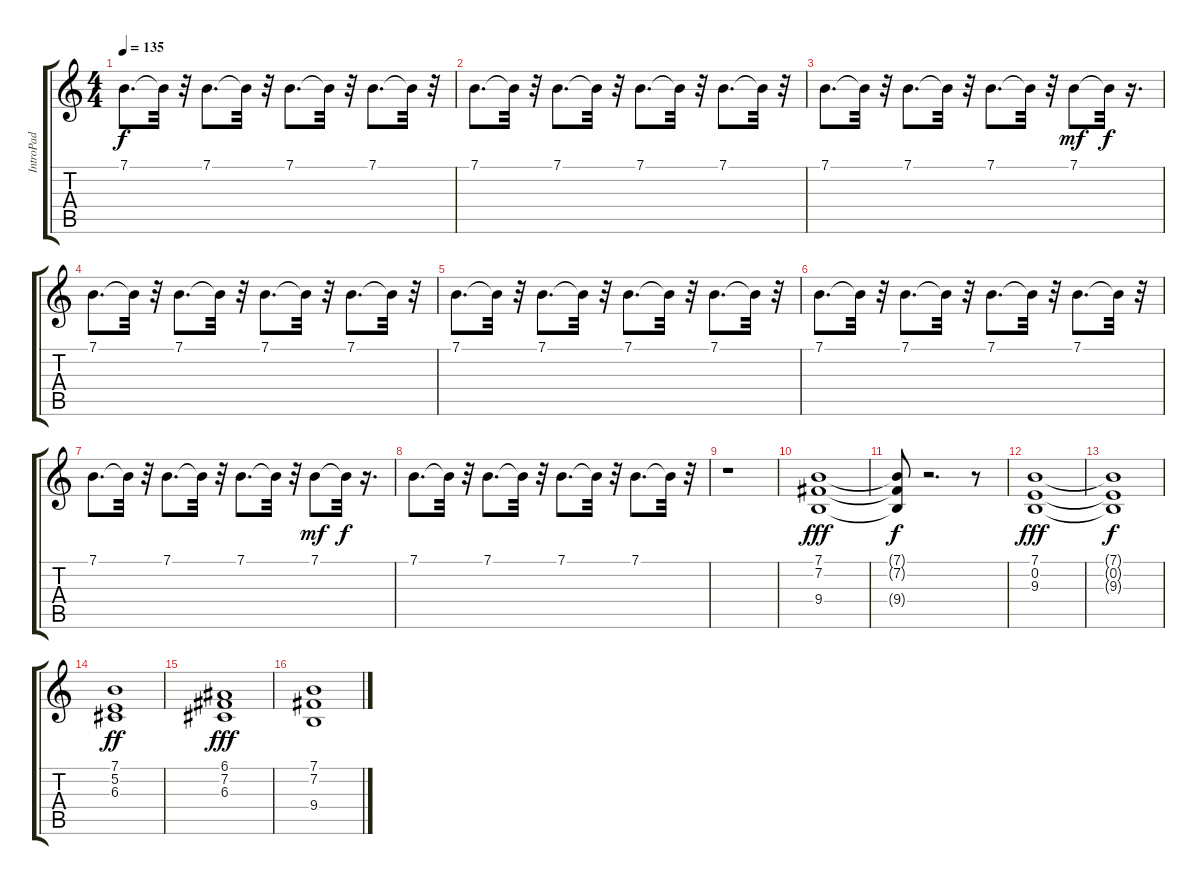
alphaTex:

\track ("IntroPad" "IntroPad") {instrument pad8sweep}
\staff {score tabs}
\tuning (E4 B3 G3 D3 A2 E2) {hide}
\ts (4 4)
\tempo 135
\clef g2
\ks c
7.1.8{d dy f} 7.1{t}.32 r.32 7.1.8{d} 7.1{t}.32 r.32 7.1.8{d} 7.1{t}.32 r.32 7.1.8{d} 7.1{t}.32 r.32 |
7.1.8{d} 7.1{t}.32 r.32 7.1.8{d} 7.1{t}.32 r.32 7.1.8{d} 7.1{t}.32 r.32 7.1.8{d} 7.1{t}.32 r.32 |
7.1.8{d} 7.1{t}.32 r.32 7.1.8{d} 7.1{t}.32 r.32 7.1.8{d} 7.1{t}.32 r.32 7.1.8{dy mf} 7.1{t}.32{dy f} r.16{d} |
7.1.8{d} 7.1{t}.32 r.32 7.1.8{d} 7.1{t}.32 r.32 7.1.8{d} 7.1{t}.32 r.32 7.1.8{d} 7.1{t}.32 r.32 |
7.1.8{d} 7.1{t}.32 r.32 7.1.8{d} 7.1{t}.32 r.32 7.1.8{d} 7.1{t}.32 r.32 7.1.8{d} 7.1{t}.32 r.32 |
7.1.8{d} 7.1{t}.32 r.32 7.1.8{d} 7.1{t}.32 r.32 7.1.8{d} 7.1{t}.32 r.32 7.1.8{d} 7.1{t}.32 r.32 |
7.1.8{d} 7.1{t}.32 r.32 7.1.8{d} 7.1{t}.32 r.32 7.1.8{d} 7.1{t}.32 r.32 7.1.8{dy mf} 7.1{t}.32{dy f} r.16{d} |
7.1.8{d} 7.1{t}.32 r.32 7.1.8{d} 7.1{t}.32 r.32 7.1.8{d} 7.1{t}.32 r.32 7.1.8{d} 7.1{t}.32 r.32 |
r.1 |
(7.1 7.2 9.4).1{dy fff} |
(7.1{t} 7.2{t} 9.4{t}).8{dy f} r.2{d} r.8 |
(7.1 0.2 9.3).1{dy fff} |
(7.1{t} 0.2{t} 9.3{t}).1{dy f} |
(7.1 5.2 6.3).1{dy ff} |
(6.1 7.2 6.3).1{dy fff} |
(7.1 7.2 9.4).1
